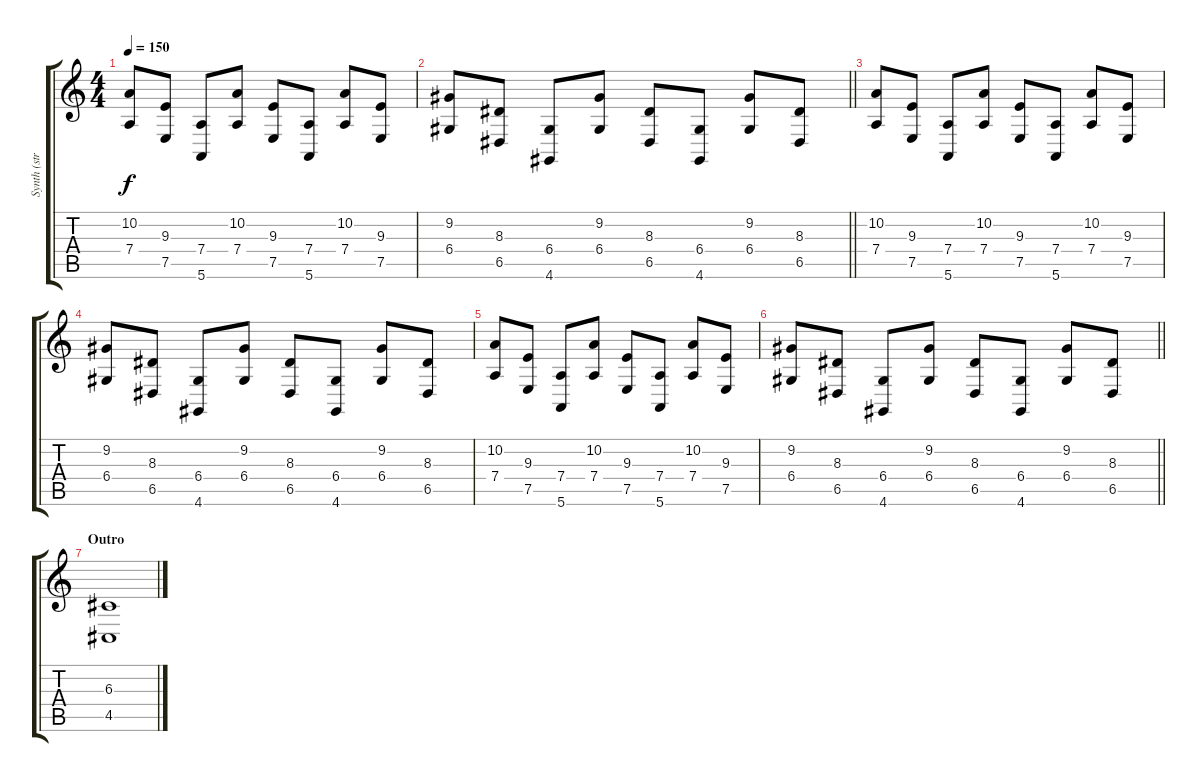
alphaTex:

\track ("Synth (strings)" "Synth (str") {instrument stringensemble1}
\staff {score tabs}
\tuning (E4 B3 G3 D3 A2 E2) {hide}
\ts (4 4)
\tempo 150
\clef g2
\ks c
(10.2 7.4).8{dy f} (9.3 7.5).8 (7.4 5.6).8 (10.2 7.4).8 (9.3 7.5).8 (7.4 5.6).8 (10.2 7.4).8 (9.3 7.5).8 |
\barLineRight lightlight
(9.2 6.4).8 (8.3 6.5).8 (6.4 4.6).8 (9.2 6.4).8 (8.3 6.5).8 (6.4 4.6).8 (9.2 6.4).8 (8.3 6.5).8 |
(10.2 7.4).8 (9.3 7.5).8 (7.4 5.6).8 (10.2 7.4).8 (9.3 7.5).8 (7.4 5.6).8 (10.2 7.4).8 (9.3 7.5).8 |
(9.2 6.4).8 (8.3 6.5).8 (6.4 4.6).8 (9.2 6.4).8 (8.3 6.5).8 (6.4 4.6).8 (9.2 6.4).8 (8.3 6.5).8 |
(10.2 7.4).8 (9.3 7.5).8 (7.4 5.6).8 (10.2 7.4).8 (9.3 7.5).8 (7.4 5.6).8 (10.2 7.4).8 (9.3 7.5).8 |
\barLineRight lightlight
(9.2 6.4).8 (8.3 6.5).8 (6.4 4.6).8 (9.2 6.4).8 (8.3 6.5).8 (6.4 4.6).8 (9.2 6.4).8 (8.3 6.5).8 |
\section ("" "Outro")
(6.3 4.5).1
